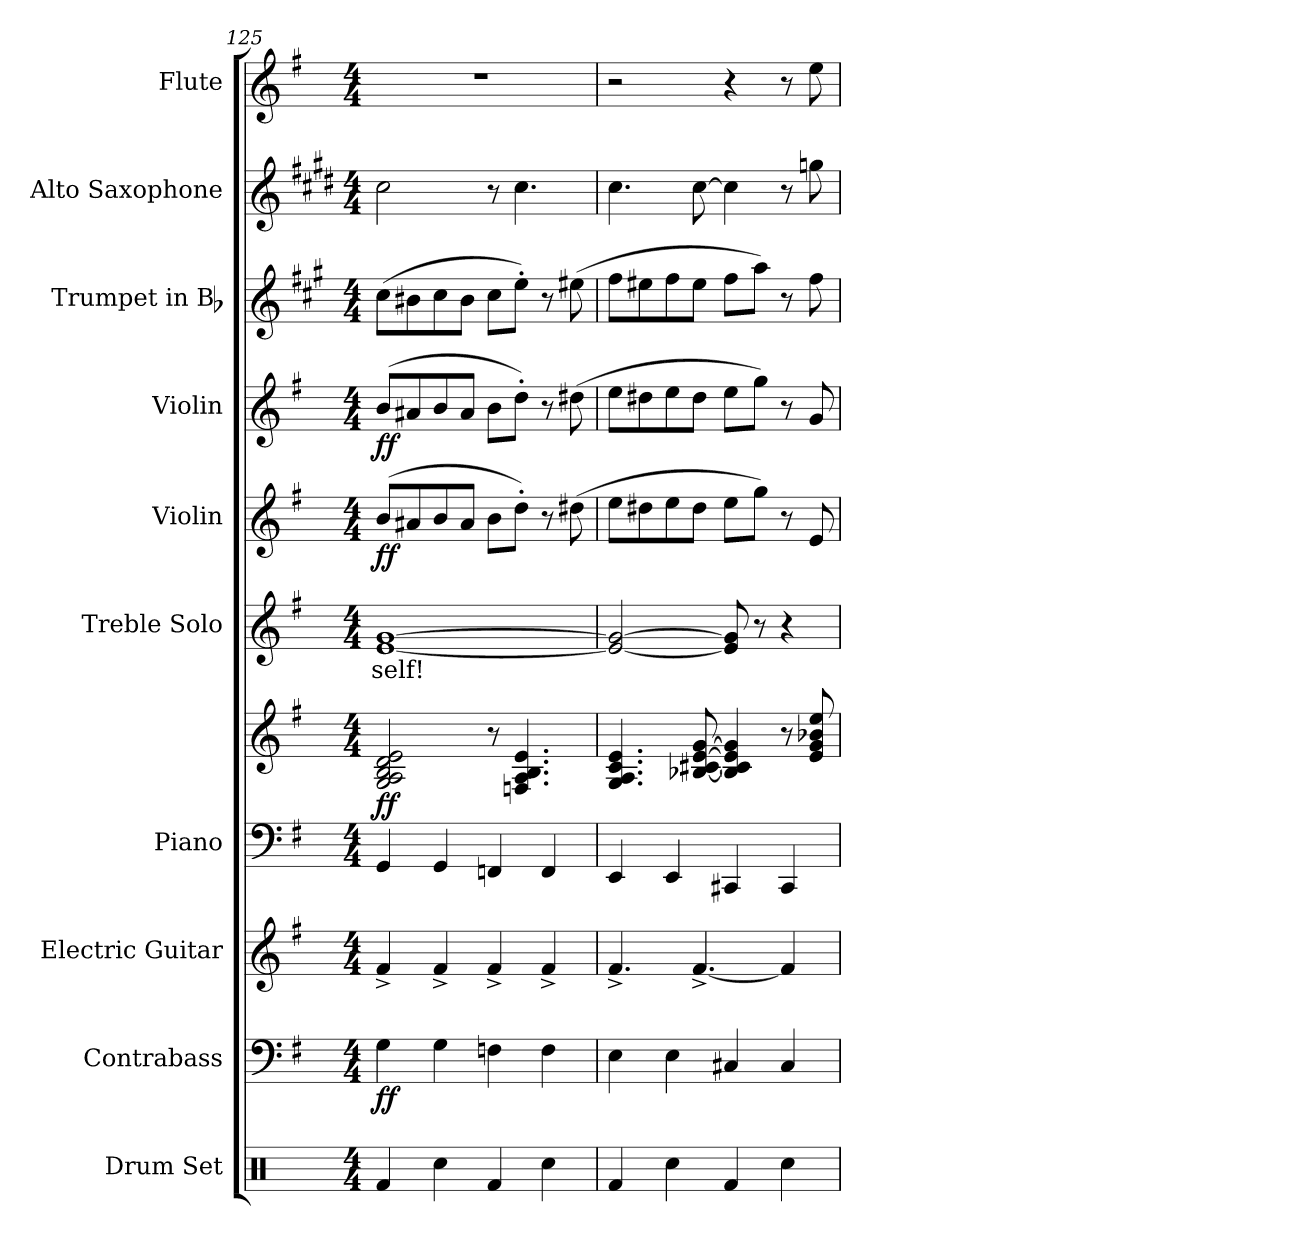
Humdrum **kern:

**kern	**kern	**dynam	**kern	**kern	**kern	**dynam	**kern	**text	**kern	**dynam	**kern	**dynam	**kern	**kern	**kern
*part10	*part9	*part9	*part8	*part7	*part7	*part7	*part6	*part6	*part5	*part5	*part4	*part4	*part3	*part2	*part1
*staff11	*staff10	*staff10	*staff9	*staff8	*staff7	*staff7/8	*staff6	*staff6	*staff5	*staff5	*staff4	*staff4	*staff3	*staff2	*staff1
*I"Drum Set	*I"Contrabass	*	*I"Electric Guitar	*I"Piano	*	*	*I"Treble Solo	*	*I"Violin	*	*I"Violin	*	*I"Trumpet in Bb	*I"Alto Saxophone	*I"Flute
*I'Dr.	*I'Cb.	*	*I'E. Gtr.	*I'Pno.	*	*	*I'Tr. Solo	*	*I'Vln.	*	*I'Vln.	*	*I'Tpt.	*I'Alto Sax.	*I'Fl.
*clefX	*clefF4	*	*clefG2	*clefF4	*clefG2	*	*clefG2	*	*clefG2	*	*clefG2	*	*clefG2	*clefG2	*clefG2
*	*ITrd7c12	*	*ITrd7c12	*	*	*	*	*	*	*	*	*	*ITrd1c2	*ITrd5c9	*
*k[]	*k[f#]	*	*k[f#]	*k[f#]	*k[f#]	*	*k[f#]	*	*k[f#]	*	*k[f#]	*	*k[f#]	*k[f#]	*k[f#]
*C:	*G:	*	*G:	*G:	*G:	*	*G:	*	*G:	*	*G:	*	*G:	*G:	*G:
*M4/4	*M4/4	*	*M4/4	*M4/4	*M4/4	*	*M4/4	*	*M4/4	*	*M4/4	*	*M4/4	*M4/4	*M4/4
=125	=125	=125	=125	=125	=125	=125	=125	=125	=125	=125	=125	=125	=125	=125	=125
!	!	!	!	!	!	!	!	!LO:LY:b:color=#000000	!	!	!	!	!	!	!
4Rfi/	4GGi\	ff	4F#^i/	4GGi/	2Gi/ 2Ai 2Bi 2di 2ei	ff	[<1ei [>1gi	-self!	(8bi/L	ff	(8bi/L	ff	(8bi\L	2ei\	1r
.	.	.	.	.	.	.	.	.	8a#Xi/	.	8a#Xi/	.	8a#Xi\	.	.
4Rcci\	4GGi\	.	4F#^i/	4GGi/	.	.	.	.	8bi/	.	8bi/	.	8bi\	.	.
.	.	.	.	.	.	.	.	.	8a#i/J	.	8a#i/J	.	8a#i\J	.	.
4Rfi/	4FFni\	.	4F#^i/	4FFni/	8r	.	.	.	8bi\L	.	8bi\L	.	8bi\L	8r	.
.	.	.	.	.	4.Fni/ 4.Ai 4.Bi 4.ei	.	.	.	8dd'i\J)	.	8dd'i\J)	.	8dd'i\J)	4.ei\	.
4Rcci\	4FFi\	.	4F#^i/	4FFi/	.	.	.	.	8r	.	8r	.	8r	.	.
.	.	.	.	.	.	.	.	.	(8dd#Xi\	.	(8dd#Xi\	.	(8dd#Xi\	.	.
!!LO:PB:g=z
=126	=126	=126	=126	=126	=126	=126	=126	=126	=126	=126	=126	=126	=126	=126	=126
4Rfi/	4EEi\	.	4.F#^i/	4EEi/	4.Gi/ 4.Ai 4.ci 4.ei	.	2ei/_< 2gi_>	.	8eei\L	.	8eei\L	.	8eei\L	4.ei\	2r
.	.	.	.	.	.	.	.	.	8dd#Xi\	.	8dd#Xi\	.	8dd#Xi\	.	.
4Rcci\	4EEi\	.	.	4EEi/	.	.	.	.	8eei\	.	8eei\	.	8eei\	.	.
.	.	.	[<4.F#^i/	.	[<8B-Xi/ [>8c#Xi [>8ei [>8gi	.	.	.	8dd#i\J	.	8dd#i\J	.	8dd#i\J	[>8ei\	.
4Rfi/	4CC#Xi/	.	.	4CC#Xi/	4B-i/] 4c#i] 4ei] 4gi]	.	8ei/] 8gi]	.	8eei\L	.	8eei\L	.	8eei\L	4ei\]	4r
.	.	.	.	.	.	.	8r	.	8ggi\J)	.	8ggi\J)	.	8ggi\J)	.	.
4Rcci\	4CC#i/	.	4F#i/]	4CC#i/	8r	.	4r	.	8r	.	8r	.	8r	8r	8r
.	.	.	.	.	8ei/ 8gi 8b-Xi 8eei	.	.	.	8ei/	.	8gi/	.	8eei\	8b-Xi\	8eei\
=	=	=	=	=	=	=	=	=	=	=	=	=	=	=	=
*-	*-	*-	*-	*-	*-	*-	*-	*-	*-	*-	*-	*-	*-	*-	*-
